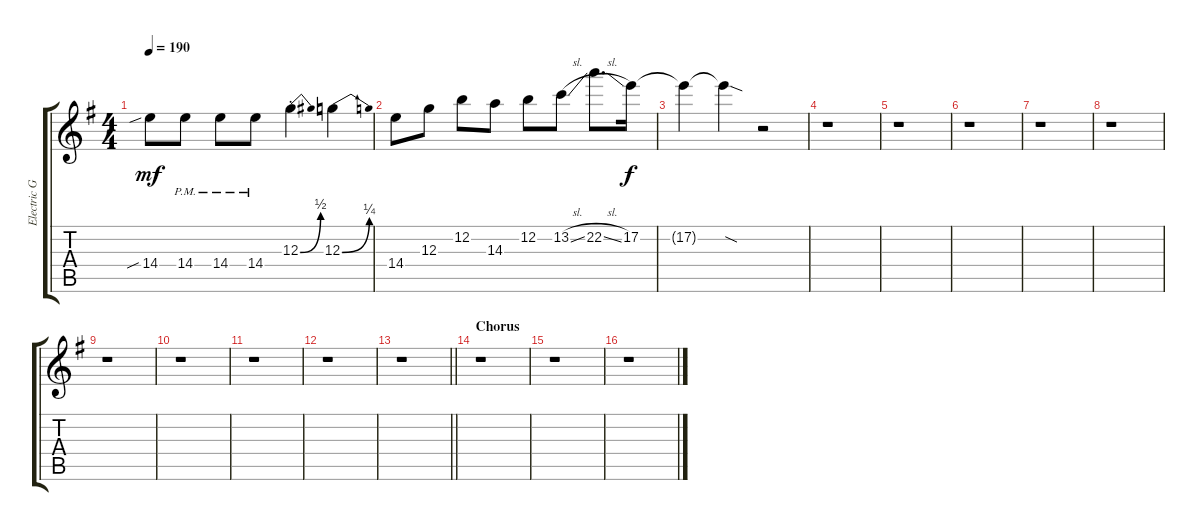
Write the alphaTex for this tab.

\track ("Electric Guitar (Leads)" "Electric G") {instrument overdrivenguitar}
\staff {score tabs}
\tuning (E4 B3 G3 D3 A2 E2) {hide}
\ts (4 4)
\tempo 190
\clef g2
\ks eminor
14.4{sib}.8{dy mf} 14.4{pm}.8 14.4{pm}.8 14.4{pm}.8 12.3{be (bend 0 0 60 2) st}.4 12.3{be (bend 0 0 60 1)}.4 |
14.4.8 12.3.8 12.2.8 14.3.8 12.2.8 13.2{sl}.8 22.2{sl}.8{d} 17.2.16{dy f} |
17.2{t}.4 17.2{sod t}.4 r.2 |
r.1 |
r.1 |
r.1 |
r.1 |
r.1 |
r.1 |
r.1 |
r.1 |
r.1 |
\barLineRight lightlight
r.1 |
\section ("" "Chorus")
r.1 |
r.1 |
r.1
